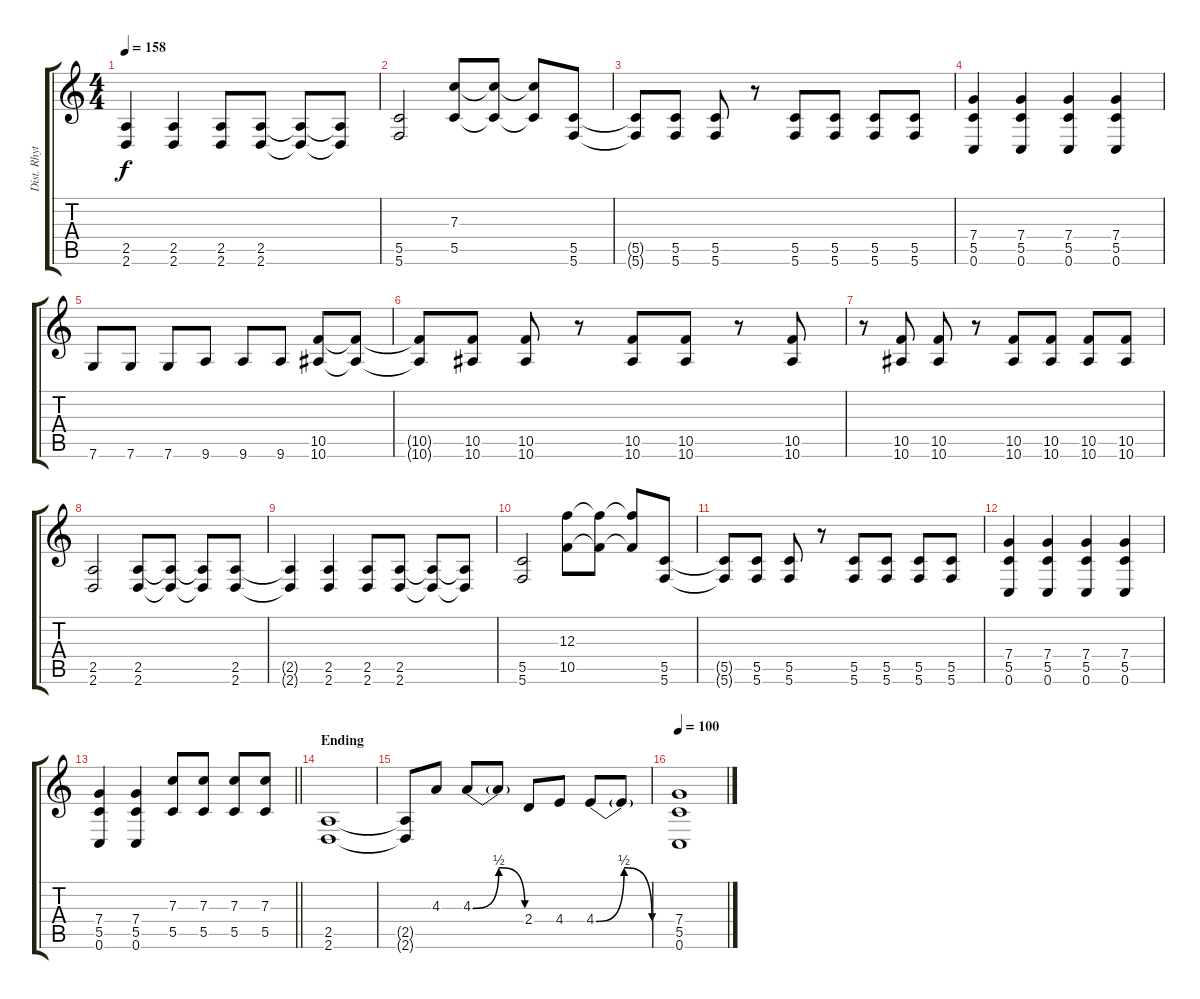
\track ("Dist. Rhytm Guitar [L]" "Dist. Rhyt") {instrument distortionguitar}
\staff {score tabs}
\tuning (D4 A3 F3 C3 G2 C2) {hide}
\ts (4 4)
\tempo 158
\clef g2
\ks c
(2.5{t} 2.6{t}).4{dy f} (2.5 2.6).4 (2.5 2.6).8 (2.5 2.6).8 (2.5{t} 2.6{t}).8 (2.5{t} 2.6{t}).8 |
(5.5 5.6).2 (7.3 5.5).8 (7.3{t} 5.5{t}).8 (7.3{t} 5.5{t}).8 (5.5 5.6).8 |
(5.5{t} 5.6{t}).8 (5.5 5.6).8 (5.5 5.6).8 r.8 (5.5 5.6).8 (5.5 5.6).8 (5.5 5.6).8 (5.5 5.6).8 |
(7.4 5.5 0.6).4 (7.4 5.5 0.6).4 (7.4 5.5 0.6).4 (7.4 5.5 0.6).4 |
7.6.8 7.6.8 7.6.8 9.6.8 9.6.8 9.6.8 (10.5 10.6).8 (10.5{t} 10.6{t}).8 |
(10.5{t} 10.6{t}).8 (10.5 10.6).8 (10.5 10.6).8 r.8 (10.5 10.6).8 (10.5 10.6).8 r.8 (10.5 10.6).8 |
r.8 (10.5 10.6).8 (10.5 10.6).8 r.8 (10.5 10.6).8 (10.5 10.6).8 (10.5 10.6).8 (10.5 10.6).8 |
(2.5 2.6).2 (2.5 2.6).8 (2.5{t} 2.6{t}).8 (2.5{t} 2.6{t}).8 (2.5 2.6).8 |
(2.5{t} 2.6{t}).4 (2.5 2.6).4 (2.5 2.6).8 (2.5 2.6).8 (2.5{t} 2.6{t}).8 (2.5{t} 2.6{t}).8 |
(5.5 5.6).2 (12.3 10.5).8 (12.3{t} 10.5{t}).8 (12.3{t} 10.5{t}).8 (5.5 5.6).8 |
(5.5{t} 5.6{t}).8 (5.5 5.6).8 (5.5 5.6).8 r.8 (5.5 5.6).8 (5.5 5.6).8 (5.5 5.6).8 (5.5 5.6).8 |
(7.4 5.5 0.6).4 (7.4 5.5 0.6).4 (7.4 5.5 0.6).4 (7.4 5.5 0.6).4 |
\barLineRight lightlight
(7.4 5.5 0.6).4 (7.4 5.5 0.6).4 (7.3 5.5).8 (7.3 5.5).8 (7.3 5.5).8 (7.3 5.5).8 |
\section ("" "Ending")
(2.5 2.6).1 |
(2.5{t} 2.6{t}).8 4.3.8 4.3{be (bendrelease 0 0 30 2 30 2 60 0)}.8 4.3{t}.8 2.4.8 4.4.8 4.4{be (bendrelease 0 0 30 2 30 2 60 0)}.8 4.4{t}.8 |
\tempo 100
(7.4 5.5 0.6).1
